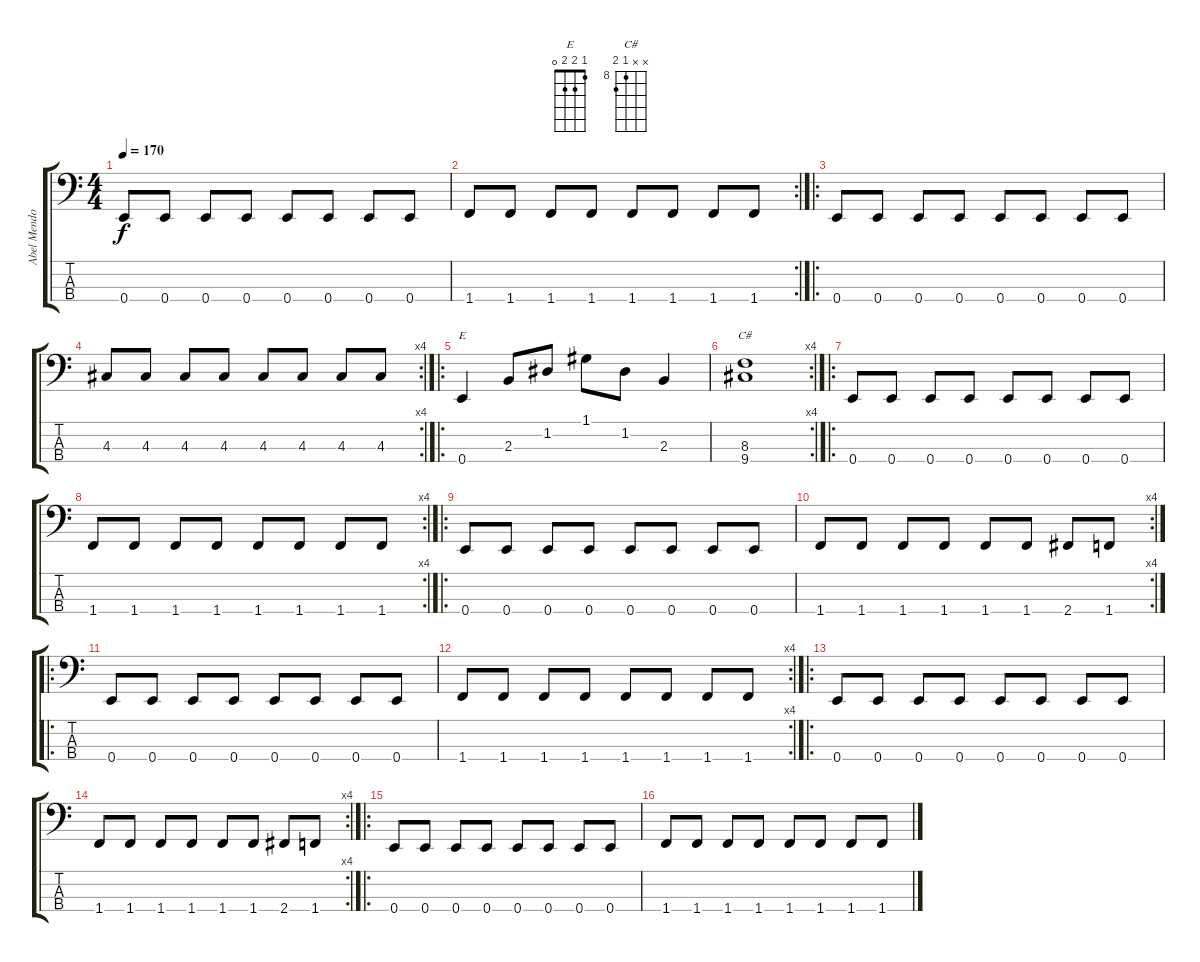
\track ("Abel Mendoza" "Abel Mendo") {instrument electricbassfinger}
\staff {score tabs}
\tuning (G2 D2 A1 E1) {hide}
\chord ("E" 1 2 2 0)
\chord ("C#" x x 8 9) {firstfret 8}
\ts (4 4)
\tempo 170
\clef f4
\ks c
0.4.8{dy f} 0.4.8 0.4.8 0.4.8 0.4.8 0.4.8 0.4.8 0.4.8 |
\rc 2
1.4.8 1.4.8 1.4.8 1.4.8 1.4.8 1.4.8 1.4.8 1.4.8 |
\ro
0.4.8 0.4.8 0.4.8 0.4.8 0.4.8 0.4.8 0.4.8 0.4.8 |
\rc 4
4.3.8 4.3.8 4.3.8 4.3.8 4.3.8 4.3.8 4.3.8 4.3.8 |
\ro
0.4.4{ch "E"} 2.3.8 1.2.8 1.1.8 1.2.8 2.3.4 |
\rc 4
(8.3 9.4).1{ch "C#"} |
\ro
0.4.8 0.4.8 0.4.8 0.4.8 0.4.8 0.4.8 0.4.8 0.4.8 |
\rc 4
1.4.8 1.4.8 1.4.8 1.4.8 1.4.8 1.4.8 1.4.8 1.4.8 |
\ro
0.4.8 0.4.8 0.4.8 0.4.8 0.4.8 0.4.8 0.4.8 0.4.8 |
\rc 4
1.4.8 1.4.8 1.4.8 1.4.8 1.4.8 1.4.8 2.4.8 1.4.8 |
\ro
0.4.8 0.4.8 0.4.8 0.4.8 0.4.8 0.4.8 0.4.8 0.4.8 |
\rc 4
1.4.8 1.4.8 1.4.8 1.4.8 1.4.8 1.4.8 1.4.8 1.4.8 |
\ro
0.4.8 0.4.8 0.4.8 0.4.8 0.4.8 0.4.8 0.4.8 0.4.8 |
\rc 4
1.4.8 1.4.8 1.4.8 1.4.8 1.4.8 1.4.8 2.4.8 1.4.8 |
\ro
0.4.8 0.4.8 0.4.8 0.4.8 0.4.8 0.4.8 0.4.8 0.4.8 |
1.4.8 1.4.8 1.4.8 1.4.8 1.4.8 1.4.8 1.4.8 1.4.8
